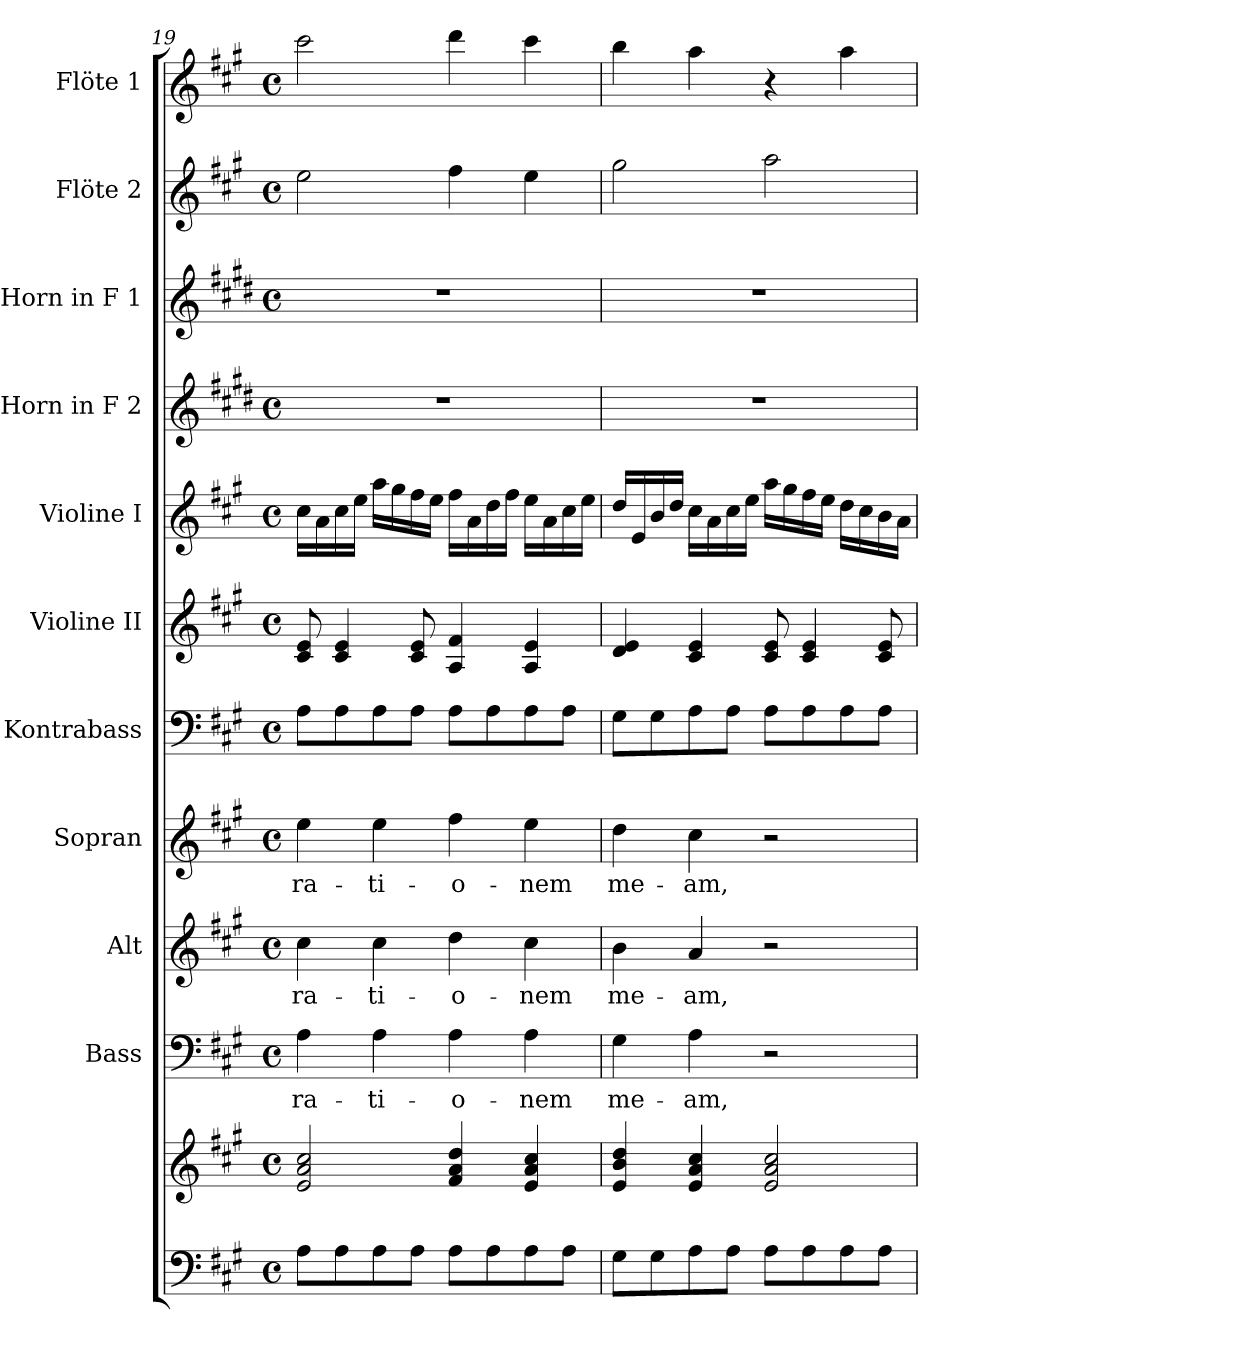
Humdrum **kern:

**kern	**kern	**kern	**text	**kern	**text	**kern	**text	**kern	**kern	**kern	**kern	**kern	**kern	**kern
*part11	*part11	*part10	*part10	*part9	*part9	*part8	*part8	*part7	*part6	*part5	*part4	*part3	*part2	*part1
*staff12	*staff11	*staff10	*staff10	*staff9	*staff9	*staff8	*staff8	*staff7	*staff6	*staff5	*staff4	*staff3	*staff2	*staff1
*	*	*I"Bass	*	*I"Alt	*	*I"Sopran	*	*I"Kontrabass	*I"Violine II	*I"Violine I	*I"Horn in F 2	*I"Horn in F 1	*I"Flöte 2	*I"Flöte 1
*	*	*I'B.	*	*I'A.	*	*I'S.	*	*I'Kb.	*I'Vl. II	*I'Vl. I	*	*	*I'Fl. 2	*I'Fl. 1
!!LO:PB:g=z
*clefF4	*clefG2	*clefF4	*	*clefG2	*	*clefG2	*	*clefF4	*clefG2	*clefG2	*clefG2	*clefG2	*clefG2	*clefG2
*	*	*	*	*	*	*	*	*ITrd7c12	*	*	*ITrd4c7	*ITrd4c7	*	*
*k[f#c#g#]	*k[f#c#g#]	*k[f#c#g#]	*	*k[f#c#g#]	*	*k[f#c#g#]	*	*k[f#c#g#]	*k[f#c#g#]	*k[f#c#g#]	*k[f#c#g#]	*k[f#c#g#]	*k[f#c#g#]	*k[f#c#g#]
*A:	*A:	*A:	*	*A:	*	*A:	*	*A:	*A:	*A:	*A:	*A:	*A:	*A:
*M4/4	*M4/4	*M4/4	*	*M4/4	*	*M4/4	*	*M4/4	*M4/4	*M4/4	*M4/4	*M4/4	*M4/4	*M4/4
*met(c)	*met(c)	*met(c)	*	*met(c)	*	*met(c)	*	*met(c)	*met(c)	*met(c)	*met(c)	*met(c)	*met(c)	*met(c)
=19	=19	=19	=19	=19	=19	=19	=19	=19	=19	=19	=19	=19	=19	=19
!	!	!	!LO:LY:b	!	!LO:LY:b	!	!LO:LY:b	!	!	!	!	!	!	!
8A\L	2e/ 2a/ 2cc#/	4A\	-ra-	4cc#\	-ra-	4ee\	-ra-	8AA\L	8c#/ 8e/	16cc#\LL	1r	1r	2ee\	2ccc#\
.	.	.	.	.	.	.	.	.	.	16a\	.	.	.	.
8A\	.	.	.	.	.	.	.	8AA\	4c#/ 4e/	16cc#\	.	.	.	.
.	.	.	.	.	.	.	.	.	.	16ee\JJ	.	.	.	.
!	!	!	!LO:LY:b	!	!LO:LY:b	!	!LO:LY:b	!	!	!	!	!	!	!
8A\	.	4A\	-ti-	4cc#\	-ti-	4ee\	-ti-	8AA\	.	16aa\LL	.	.	.	.
.	.	.	.	.	.	.	.	.	.	16gg#\	.	.	.	.
8A\J	.	.	.	.	.	.	.	8AA\J	8c#/ 8e/	16ff#\	.	.	.	.
.	.	.	.	.	.	.	.	.	.	16ee\JJ	.	.	.	.
!	!	!	!LO:LY:b	!	!LO:LY:b	!	!LO:LY:b	!	!	!	!	!	!	!
8A\L	4f#/ 4a/ 4dd/	4A\	-o-	4dd\	-o-	4ff#\	-o-	8AA\L	4A/ 4f#/	16ff#\LL	.	.	4ff#\	4ddd\
.	.	.	.	.	.	.	.	.	.	16a\	.	.	.	.
8A\	.	.	.	.	.	.	.	8AA\	.	16dd\	.	.	.	.
.	.	.	.	.	.	.	.	.	.	16ff#\JJ	.	.	.	.
!	!	!	!LO:LY:b	!	!LO:LY:b	!	!LO:LY:b	!	!	!	!	!	!	!
8A\	4e/ 4a/ 4cc#/	4A\	-nem	4cc#\	-nem	4ee\	-nem	8AA\	4A/ 4e/	16ee\LL	.	.	4ee\	4ccc#\
.	.	.	.	.	.	.	.	.	.	16a\	.	.	.	.
8A\J	.	.	.	.	.	.	.	8AA\J	.	16cc#\	.	.	.	.
.	.	.	.	.	.	.	.	.	.	16ee\JJ	.	.	.	.
=20	=20	=20	=20	=20	=20	=20	=20	=20	=20	=20	=20	=20	=20	=20
!	!	!	!LO:LY:b	!	!LO:LY:b	!	!LO:LY:b	!	!	!	!	!	!	!
8G#\L	4e/ 4b/ 4dd/	4G#\	me-	4b\	me-	4dd\	me-	8GG#\L	4d/ 4e/	16dd/LL	1r	1r	2gg#\	4bb\
.	.	.	.	.	.	.	.	.	.	16e/	.	.	.	.
8G#\	.	.	.	.	.	.	.	8GG#\	.	16b/	.	.	.	.
.	.	.	.	.	.	.	.	.	.	16dd/JJ	.	.	.	.
!	!	!	!LO:LY:b	!	!LO:LY:b	!	!LO:LY:b	!	!	!	!	!	!	!
8A\	4e/ 4a/ 4cc#/	4A\	-am,	4a/	-am,	4cc#\	-am,	8AA\	4c#/ 4e/	16cc#\LL	.	.	.	4aa\
.	.	.	.	.	.	.	.	.	.	16a\	.	.	.	.
8A\J	.	.	.	.	.	.	.	8AA\J	.	16cc#\	.	.	.	.
.	.	.	.	.	.	.	.	.	.	16ee\JJ	.	.	.	.
8A\L	2e/ 2a/ 2cc#/	2r	.	2r	.	2r	.	8AA\L	8c#/ 8e/	16aa\LL	.	.	2aa\	4r
.	.	.	.	.	.	.	.	.	.	16gg#\	.	.	.	.
8A\	.	.	.	.	.	.	.	8AA\	4c#/ 4e/	16ff#\	.	.	.	.
.	.	.	.	.	.	.	.	.	.	16ee\JJ	.	.	.	.
8A\	.	.	.	.	.	.	.	8AA\	.	16dd\LL	.	.	.	4aa\
.	.	.	.	.	.	.	.	.	.	16cc#\	.	.	.	.
8A\J	.	.	.	.	.	.	.	8AA\J	8c#/ 8e/	16b\	.	.	.	.
.	.	.	.	.	.	.	.	.	.	16a\JJ	.	.	.	.
=	=	=	=	=	=	=	=	=	=	=	=	=	=	=
*-	*-	*-	*-	*-	*-	*-	*-	*-	*-	*-	*-	*-	*-	*-
